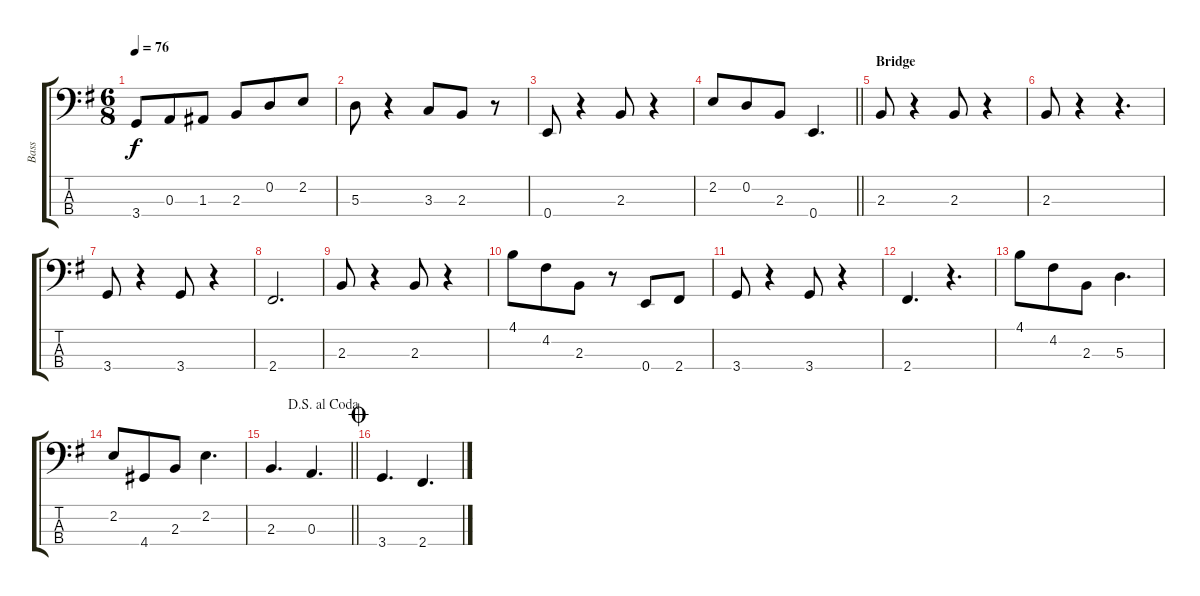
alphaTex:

\track ("Bass" "Bass") {instrument electricbassfinger}
\staff {score tabs}
\tuning (G2 D2 A1 E1) {hide}
\ts (6 8)
\tempo 76
\clef f4
\ks g
3.4.8{dy f} 0.3.8 1.3.8 2.3.8 0.2.8 2.2.8 |
5.3.8 r.4 3.3.8 2.3.8 r.8 |
0.4.8 r.4 2.3.8 r.4 |
\barLineRight lightlight
2.2.8 0.2.8 2.3.8 0.4.4{d} |
\section ("" "Bridge")
2.3.8 r.4 2.3.8 r.4 |
2.3.8 r.4 r.4{d} |
3.4.8 r.4 3.4.8 r.4 |
2.4.2{d} |
2.3.8 r.4 2.3.8 r.4 |
4.1.8 4.2.8 2.3.8 r.8 0.4.8 2.4.8 |
3.4.8 r.4 3.4.8 r.4 |
2.4.4{d} r.4{d} |
4.1.8 4.2.8 2.3.8 5.3.4{d} |
2.2.8 4.4.8 2.3.8 2.2.4{d} |
\jump dalsegnoalcoda
\barLineRight lightlight
2.3.4{d} 0.3.4{d} |
\jump coda
3.4.4{d} 2.4.4{d}
